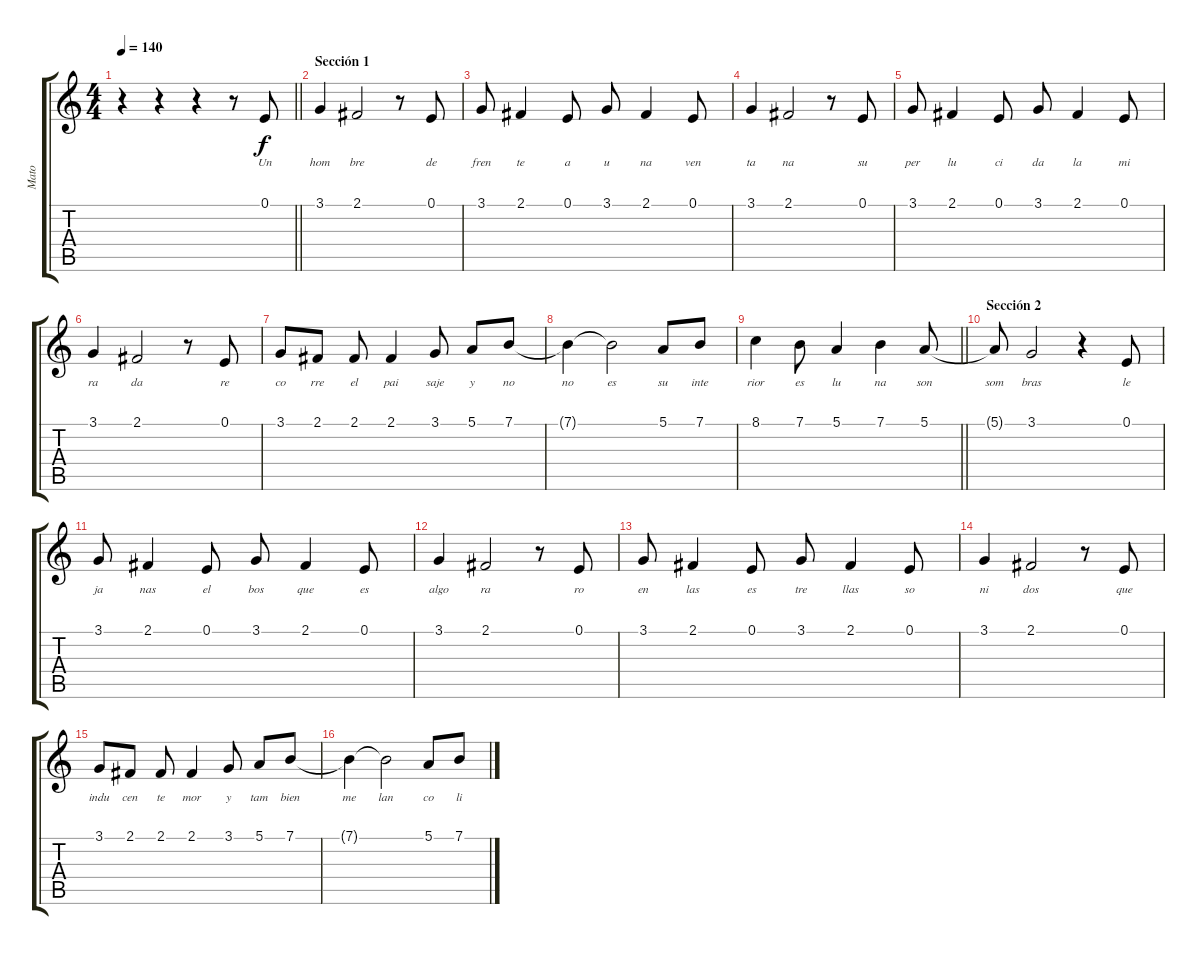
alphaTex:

\track ("Mato" "Mato") {instrument clarinet}
\staff {score tabs}
\tuning (E4 B3 G3 D3 A2 E2) {hide}
\ts (4 4)
\tempo 140
\clef g2
\barLineRight lightlight
\ks c
r.4{dy f} r.4 r.4 r.8 0.1.8{lyrics (0 "Un") lyrics (1 "") lyrics (2 "") lyrics (3 "") lyrics (4 "")} |
\section ("" "Sección 1")
3.1.4{lyrics (0 "hom") lyrics (1 "") lyrics (2 "") lyrics (3 "") lyrics (4 "")} 2.1.2{lyrics (0 "bre") lyrics (1 "") lyrics (2 "") lyrics (3 "") lyrics (4 "")} r.8 0.1.8{lyrics (0 "de") lyrics (1 "") lyrics (2 "") lyrics (3 "") lyrics (4 "")} |
3.1.8{lyrics (0 "fren") lyrics (1 "") lyrics (2 "") lyrics (3 "") lyrics (4 "")} 2.1.4{lyrics (0 "te") lyrics (1 "") lyrics (2 "") lyrics (3 "") lyrics (4 "")} 0.1.8{lyrics (0 "a") lyrics (1 "") lyrics (2 "") lyrics (3 "") lyrics (4 "")} 3.1.8{lyrics (0 "u") lyrics (1 "") lyrics (2 "") lyrics (3 "") lyrics (4 "")} 2.1.4{lyrics (0 "na") lyrics (1 "") lyrics (2 "") lyrics (3 "") lyrics (4 "")} 0.1.8{lyrics (0 "ven") lyrics (1 "") lyrics (2 "") lyrics (3 "") lyrics (4 "")} |
3.1.4{lyrics (0 "ta") lyrics (1 "") lyrics (2 "") lyrics (3 "") lyrics (4 "")} 2.1.2{lyrics (0 "na") lyrics (1 "") lyrics (2 "") lyrics (3 "") lyrics (4 "")} r.8 0.1.8{lyrics (0 "su") lyrics (1 "") lyrics (2 "") lyrics (3 "") lyrics (4 "")} |
3.1.8{lyrics (0 "per") lyrics (1 "") lyrics (2 "") lyrics (3 "") lyrics (4 "")} 2.1.4{lyrics (0 "lu") lyrics (1 "") lyrics (2 "") lyrics (3 "") lyrics (4 "")} 0.1.8{lyrics (0 "ci") lyrics (1 "") lyrics (2 "") lyrics (3 "") lyrics (4 "")} 3.1.8{lyrics (0 "da") lyrics (1 "") lyrics (2 "") lyrics (3 "") lyrics (4 "")} 2.1.4{lyrics (0 "la") lyrics (1 "") lyrics (2 "") lyrics (3 "") lyrics (4 "")} 0.1.8{lyrics (0 "mi") lyrics (1 "") lyrics (2 "") lyrics (3 "") lyrics (4 "")} |
3.1.4{lyrics (0 "ra") lyrics (1 "") lyrics (2 "") lyrics (3 "") lyrics (4 "")} 2.1.2{lyrics (0 "da") lyrics (1 "") lyrics (2 "") lyrics (3 "") lyrics (4 "")} r.8 0.1.8{lyrics (0 "re") lyrics (1 "") lyrics (2 "") lyrics (3 "") lyrics (4 "")} |
3.1.8{lyrics (0 "co") lyrics (1 "") lyrics (2 "") lyrics (3 "") lyrics (4 "")} 2.1.8{lyrics (0 "rre") lyrics (1 "") lyrics (2 "") lyrics (3 "") lyrics (4 "")} 2.1.8{lyrics (0 "el") lyrics (1 "") lyrics (2 "") lyrics (3 "") lyrics (4 "")} 2.1.4{lyrics (0 "pai") lyrics (1 "") lyrics (2 "") lyrics (3 "") lyrics (4 "")} 3.1.8{lyrics (0 "saje") lyrics (1 "") lyrics (2 "") lyrics (3 "") lyrics (4 "")} 5.1.8{lyrics (0 "y") lyrics (1 "") lyrics (2 "") lyrics (3 "") lyrics (4 "")} 7.1.8{lyrics (0 "no") lyrics (1 "") lyrics (2 "") lyrics (3 "") lyrics (4 "")} |
7.1{t}.4{lyrics (0 "no") lyrics (1 "") lyrics (2 "") lyrics (3 "") lyrics (4 "")} 7.1{t}.2{lyrics (0 "es") lyrics (1 "") lyrics (2 "") lyrics (3 "") lyrics (4 "")} 5.1.8{lyrics (0 "su") lyrics (1 "") lyrics (2 "") lyrics (3 "") lyrics (4 "")} 7.1.8{lyrics (0 "inte") lyrics (1 "") lyrics (2 "") lyrics (3 "") lyrics (4 "")} |
\barLineRight lightlight
8.1.4{lyrics (0 "rior") lyrics (1 "") lyrics (2 "") lyrics (3 "") lyrics (4 "")} 7.1.8{lyrics (0 "es") lyrics (1 "") lyrics (2 "") lyrics (3 "") lyrics (4 "")} 5.1.4{lyrics (0 "lu") lyrics (1 "") lyrics (2 "") lyrics (3 "") lyrics (4 "")} 7.1.4{lyrics (0 "na") lyrics (1 "") lyrics (2 "") lyrics (3 "") lyrics (4 "")} 5.1.8{lyrics (0 "son") lyrics (1 "") lyrics (2 "") lyrics (3 "") lyrics (4 "")} |
\section ("" "Sección 2")
5.1{t}.8{lyrics (0 "som") lyrics (1 "") lyrics (2 "") lyrics (3 "") lyrics (4 "")} 3.1.2{lyrics (0 "bras") lyrics (1 "") lyrics (2 "") lyrics (3 "") lyrics (4 "")} r.4 0.1.8{lyrics (0 "le") lyrics (1 "") lyrics (2 "") lyrics (3 "") lyrics (4 "")} |
3.1.8{lyrics (0 "ja") lyrics (1 "") lyrics (2 "") lyrics (3 "") lyrics (4 "")} 2.1.4{lyrics (0 "nas") lyrics (1 "") lyrics (2 "") lyrics (3 "") lyrics (4 "")} 0.1.8{lyrics (0 "el") lyrics (1 "") lyrics (2 "") lyrics (3 "") lyrics (4 "")} 3.1.8{lyrics (0 "bos") lyrics (1 "") lyrics (2 "") lyrics (3 "") lyrics (4 "")} 2.1.4{lyrics (0 "que") lyrics (1 "") lyrics (2 "") lyrics (3 "") lyrics (4 "")} 0.1.8{lyrics (0 "es") lyrics (1 "") lyrics (2 "") lyrics (3 "") lyrics (4 "")} |
3.1.4{lyrics (0 "algo") lyrics (1 "") lyrics (2 "") lyrics (3 "") lyrics (4 "")} 2.1.2{lyrics (0 "ra") lyrics (1 "") lyrics (2 "") lyrics (3 "") lyrics (4 "")} r.8 0.1.8{lyrics (0 "ro") lyrics (1 "") lyrics (2 "") lyrics (3 "") lyrics (4 "")} |
3.1.8{lyrics (0 "en") lyrics (1 "") lyrics (2 "") lyrics (3 "") lyrics (4 "")} 2.1.4{lyrics (0 "las") lyrics (1 "") lyrics (2 "") lyrics (3 "") lyrics (4 "")} 0.1.8{lyrics (0 "es") lyrics (1 "") lyrics (2 "") lyrics (3 "") lyrics (4 "")} 3.1.8{lyrics (0 "tre") lyrics (1 "") lyrics (2 "") lyrics (3 "") lyrics (4 "")} 2.1.4{lyrics (0 "llas") lyrics (1 "") lyrics (2 "") lyrics (3 "") lyrics (4 "")} 0.1.8{lyrics (0 "so") lyrics (1 "") lyrics (2 "") lyrics (3 "") lyrics (4 "")} |
3.1.4{lyrics (0 "ni") lyrics (1 "") lyrics (2 "") lyrics (3 "") lyrics (4 "")} 2.1.2{lyrics (0 "dos") lyrics (1 "") lyrics (2 "") lyrics (3 "") lyrics (4 "")} r.8 0.1.8{lyrics (0 "que") lyrics (1 "") lyrics (2 "") lyrics (3 "") lyrics (4 "")} |
3.1.8{lyrics (0 "indu") lyrics (1 "") lyrics (2 "") lyrics (3 "") lyrics (4 "")} 2.1.8{lyrics (0 "cen") lyrics (1 "") lyrics (2 "") lyrics (3 "") lyrics (4 "")} 2.1.8{lyrics (0 "te") lyrics (1 "") lyrics (2 "") lyrics (3 "") lyrics (4 "")} 2.1.4{lyrics (0 "mor") lyrics (1 "") lyrics (2 "") lyrics (3 "") lyrics (4 "")} 3.1.8{lyrics (0 "y") lyrics (1 "") lyrics (2 "") lyrics (3 "") lyrics (4 "")} 5.1.8{lyrics (0 "tam") lyrics (1 "") lyrics (2 "") lyrics (3 "") lyrics (4 "")} 7.1.8{lyrics (0 "bien") lyrics (1 "") lyrics (2 "") lyrics (3 "") lyrics (4 "")} |
7.1{t}.4{lyrics (0 "me") lyrics (1 "") lyrics (2 "") lyrics (3 "") lyrics (4 "")} 7.1{t}.2{lyrics (0 "lan") lyrics (1 "") lyrics (2 "") lyrics (3 "") lyrics (4 "")} 5.1.8{lyrics (0 "co") lyrics (1 "") lyrics (2 "") lyrics (3 "") lyrics (4 "")} 7.1.8{lyrics (0 "li") lyrics (1 "") lyrics (2 "") lyrics (3 "") lyrics (4 "")}
